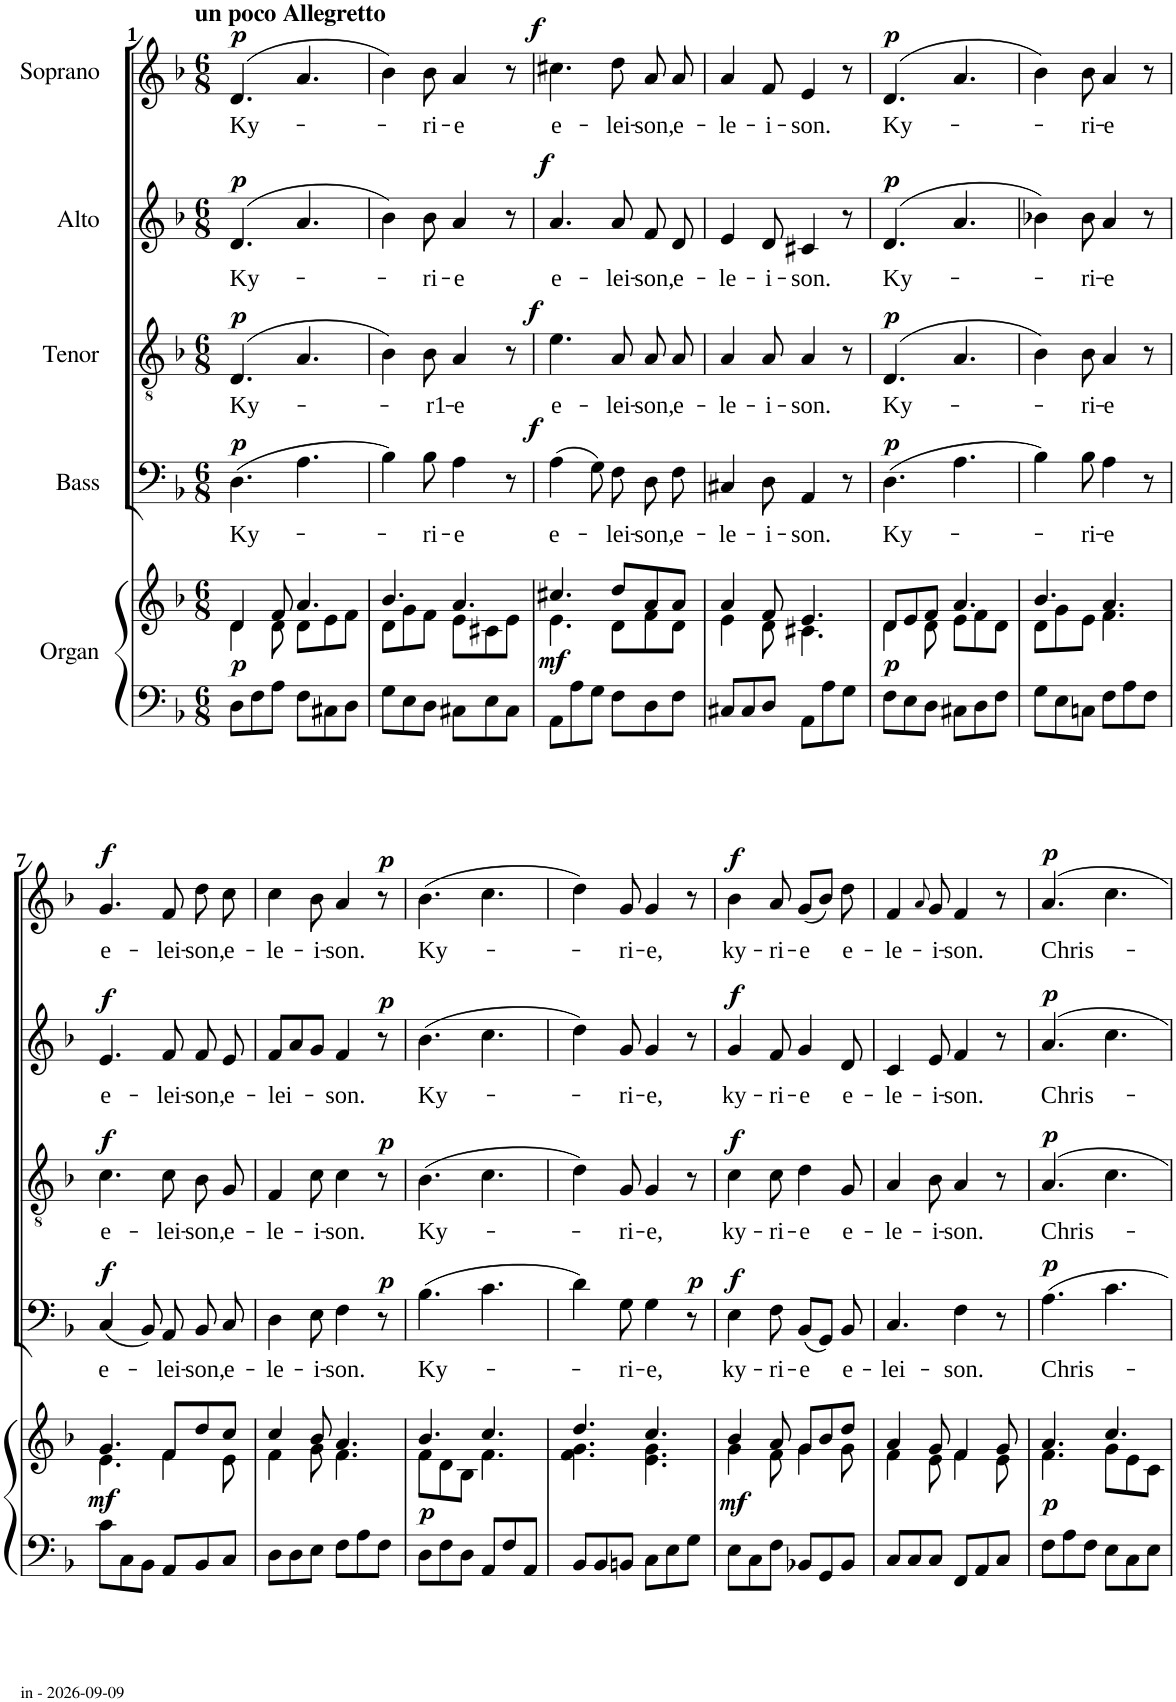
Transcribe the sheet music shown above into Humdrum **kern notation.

**kern	**kern	**dynam	**kern	**text	**dynam	**kern	**text	**dynam	**kern	**text	**dynam	**kern	**text	**dynam
*part5	*part5	*part5	*part4	*part4	*part4	*part3	*part3	*part3	*part2	*part2	*part2	*part1	*part1	*part1
*staff6	*staff5	*staff5/6	*staff4	*staff4	*staff4	*staff3	*staff3	*staff3	*staff2	*staff2	*staff2	*staff1	*staff1	*staff1
*I"Organ	*	*	*I"Bass	*	*	*I"Tenor	*	*	*I"Alto	*	*	*I"Soprano	*	*
*clefF4	*clefG2	*	*clefF4	*	*	*clefGv2	*	*	*clefG2	*	*	*clefG2	*	*
*k[b-]	*k[b-]	*	*k[b-]	*	*	*k[b-]	*	*	*k[b-]	*	*	*k[b-]	*	*
*M6/8	*M6/8	*	*M6/8	*	*	*M6/8	*	*	*M6/8	*	*	*M6/8	*	*
=1	=1	=1	=1	=1	=1	=1	=1	=1	=1	=1	=1	=1	=1	=1
*	*^	*	*	*	*	*	*	*	*	*	*	*	*	*
!	!	!	!	!	!	!	!	!	!	!	!	!	!LO:TX:a:B:t=un poco Allegretto	!	!
!	!	!	!LO:DY:a=2	!	!LO:LY:b	!LO:DY:a	!	!LO:LY:b	!LO:DY:a	!	!LO:LY:b	!LO:DY:a	!	!LO:LY:b	!LO:DY:a
8D\L	4d/	4d\	p	(4.D\	Ky-	p	(4.D/	Ky-	p	(4.d/	Ky-	p	(4.d/	Ky-	p
8F\	.	.	.	.	.	.	.	.	.	.	.	.	.	.	.
8A\J	8f/	8d\	.	.	.	.	.	.	.	.	.	.	.	.	.
8F\L	4.a/	8d\L	.	4.A\	.	.	4.A/	.	.	4.a/	.	.	4.a/	.	.
8C#X\	.	8e\	.	.	.	.	.	.	.	.	.	.	.	.	.
8D\J	.	8f\J	.	.	.	.	.	.	.	.	.	.	.	.	.
=2	=2	=2	=2	=2	=2	=2	=2	=2	=2	=2	=2	=2	=2	=2	=2
8G\L	4.b-/	8d\L	.	4B-\)	.	.	4B-\)	.	.	4b-\)	.	.	4b-\)	.	.
8E\	.	8g\	.	.	.	.	.	.	.	.	.	.	.	.	.
!	!	!	!	!	!LO:LY:b	!	!	!LO:LY:b	!	!	!LO:LY:b	!	!	!LO:LY:b	!
8D\J	.	8f\J	.	8B-\	-ri-	.	8B-\	-r1-	.	8b-\	-ri-	.	8b-\	-ri-	.
!	!	!	!	!	!LO:LY:b	!	!	!LO:LY:b	!	!	!LO:LY:b	!	!	!LO:LY:b	!
8C#X\L	4.a/	8e\L	.	4A\	-e	.	4A/	-e	.	4a/	-e	.	4a/	-e	.
8E\	.	8c#X\	.	.	.	.	.	.	.	.	.	.	.	.	.
8C#\J	.	8e\J	.	8r	.	.	8r	.	.	8r	.	.	8r	.	.
=3	=3	=3	=3	=3	=3	=3	=3	=3	=3	=3	=3	=3	=3	=3	=3
!	!	!	!LO:DY:b	!	!LO:LY:b	!LO:DY:a	!	!LO:LY:b	!LO:DY:a	!	!LO:LY:b	!LO:DY:a	!	!LO:LY:b	!LO:DY:a
8AA\L	4.cc#X/	4.e\	mf	(4A\	e-	f	4.e\	e-	f	4.a/	e-	f	4.cc#X\	e-	f
8A\	.	.	.	.	.	.	.	.	.	.	.	.	.	.	.
8G\J	.	.	.	8G\)	.	.	.	.	.	.	.	.	.	.	.
!	!	!	!	!	!LO:LY:b	!	!	!LO:LY:b	!	!	!LO:LY:b	!	!	!LO:LY:b	!
8F\L	8dd/L	8d\L	.	8F\	-lei-	.	8A/L	-lei-	.	8a/	-lei-	.	8dd\	-lei-	.
!	!	!	!	!	!LO:LY:b	!	!	!LO:LY:b	!	!	!LO:LY:b	!	!	!LO:LY:b	!
8D\	8a/	8f\	.	8D\	-son,	.	8A/	-son,	.	8f/	-son,	.	8a/	-son,	.
!	!	!	!	!	!LO:LY:b	!	!	!LO:LY:b	!	!	!LO:LY:b	!	!	!LO:LY:b	!
8F\J	8a/J	8d\J	.	8F\	e-	.	8A/J	e-	.	8d/	e-	.	8a/	e-	.
=4	=4	=4	=4	=4	=4	=4	=4	=4	=4	=4	=4	=4	=4	=4	=4
!	!	!	!	!	!LO:LY:b	!	!	!LO:LY:b	!	!	!LO:LY:b	!	!	!LO:LY:b	!
8C#X/L	4a/	4e\	.	4C#X/	-le-	.	4A/	-le-	.	4e/	-le-	.	4a/	-le-	.
8C#/	.	.	.	.	.	.	.	.	.	.	.	.	.	.	.
!	!	!	!	!	!LO:LY:b	!	!	!LO:LY:b	!	!	!LO:LY:b	!	!	!LO:LY:b	!
8D/J	8f/	8d\	.	8D\	-i-	.	8A/	-i-	.	8d/	-i-	.	8f/	-i-	.
!	!	!	!	!	!LO:LY:b	!	!	!LO:LY:b	!	!	!LO:LY:b	!	!	!LO:LY:b	!
8AA\L	4.e/	4.c#X\	.	4AA/	-son.	.	4A/	-son.	.	4c#X/	-son.	.	4e/	-son.	.
8A\	.	.	.	.	.	.	.	.	.	.	.	.	.	.	.
8G\J	.	.	.	8r	.	.	8r	.	.	8r	.	.	8r	.	.
=5	=5	=5	=5	=5	=5	=5	=5	=5	=5	=5	=5	=5	=5	=5	=5
!	!	!	!LO:DY:a=2	!	!LO:LY:b	!LO:DY:a	!	!LO:LY:b	!LO:DY:a	!	!LO:LY:b	!LO:DY:a	!	!LO:LY:b	!LO:DY:a
8F\L	8d/L	4d\	p	(4.D\	Ky-	p	(4.D/	Ky-	p	(4.d/	Ky-	p	(4.d/	Ky-	p
8E\	8e/	.	.	.	.	.	.	.	.	.	.	.	.	.	.
8D\J	8f/J	8d\	.	.	.	.	.	.	.	.	.	.	.	.	.
8C#X\L	4.a/	8e\L	.	4.A\	.	.	4.A/	.	.	4.a/	.	.	4.a/	.	.
8D\	.	8f\	.	.	.	.	.	.	.	.	.	.	.	.	.
8F\J	.	8d\J	.	.	.	.	.	.	.	.	.	.	.	.	.
=6	=6	=6	=6	=6	=6	=6	=6	=6	=6	=6	=6	=6	=6	=6	=6
8G\L	4.b-/	8d\L	.	4B-\)	.	.	4B-\)	.	.	4b-X\)	.	.	4b-\)	.	.
8E\	.	8g\	.	.	.	.	.	.	.	.	.	.	.	.	.
!	!	!	!	!	!LO:LY:b	!	!	!LO:LY:b	!	!	!LO:LY:b	!	!	!LO:LY:b	!
8Cn\J	.	8e\J	.	8B-\	-ri-	.	8B-\	-ri-	.	8b-\	-ri-	.	8b-\	-ri-	.
!	!	!	!	!	!LO:LY:b	!	!	!LO:LY:b	!	!	!LO:LY:b	!	!	!LO:LY:b	!
8F\L	4.a/	4.f\	.	4A\	-e	.	4A/	-e	.	4a/	-e	.	4a/	-e	.
8A\	.	.	.	.	.	.	.	.	.	.	.	.	.	.	.
8F\J	.	.	.	8r	.	.	8r	.	.	8r	.	.	8r	.	.
!!LO:LB:g=z
=7	=7	=7	=7	=7	=7	=7	=7	=7	=7	=7	=7	=7	=7	=7	=7
!	!	!	!LO:DY:b	!	!LO:LY:b	!LO:DY:a	!	!LO:LY:b	!LO:DY:a	!	!LO:LY:b	!LO:DY:a	!	!LO:LY:b	!LO:DY:a
8c\L	4.g/	4.e\	mf	(4C/	e-	f	4.c\	e-	f	4.e/	-e-	f	4.g/	e-	f
8C\	.	.	.	.	.	.	.	.	.	.	.	.	.	.	.
8BB-\J	.	.	.	8BB-/)	.	.	.	.	.	.	.	.	.	.	.
!	!	!	!	!	!LO:LY:b	!	!	!LO:LY:b	!	!	!LO:LY:b	!	!	!LO:LY:b	!
8AA/L	8f/L	4f\	.	8AA/	-lei-	.	8c/L	-lei-	.	8f/	-lei-	.	8f/	-lei-	.
!	!	!	!	!	!LO:LY:b	!	!	!LO:LY:b	!	!	!LO:LY:b	!	!	!LO:LY:b	!
8BB-/	8dd/	.	.	8BB-/	-son,	.	8B-/	-son,	.	8f/	-son,	.	8dd\	-son,	.
!	!	!	!	!	!LO:LY:b	!	!	!LO:LY:b	!	!	!LO:LY:b	!	!	!LO:LY:b	!
8C/J	8cc/J	8e\	.	8C/	e-	.	8G/J	e-	.	8e/	e-	.	8cc\	e-	.
=8	=8	=8	=8	=8	=8	=8	=8	=8	=8	=8	=8	=8	=8	=8	=8
!	!	!	!	!	!LO:LY:b	!	!	!LO:LY:b	!	!	!LO:LY:b	!	!	!LO:LY:b	!
8D\L	4cc/	4f\	.	4D\	-le-	.	4F/	-le-	.	8f/L	-lei-	.	4cc\	-le-	.
8D\	.	.	.	.	.	.	.	.	.	8a/	.	.	.	.	.
!	!	!	!	!	!LO:LY:b	!	!	!LO:LY:b	!	!	!	!	!	!LO:LY:b	!
8E\J	8b-/	8g\	.	8E\	-i-	.	8c\	-i-	.	8g/J	.	.	8b-\	-i-	.
!	!	!	!	!	!LO:LY:b	!	!	!LO:LY:b	!	!	!LO:LY:b	!	!	!LO:LY:b	!
8F\L	4.a/	4.f\	.	4F\	-son.	.	4c\	-son.	.	4f/	-son.	.	4a/	-son.	.
8A\	.	.	.	.	.	.	.	.	.	.	.	.	.	.	.
!	!	!	!	!	!	!LO:DY:a	!	!	!LO:DY:a	!	!	!LO:DY:a	!	!	!LO:DY:a
8F\J	.	.	.	8r	.	p	8r	.	p	8r	.	p	8r	.	p
=9	=9	=9	=9	=9	=9	=9	=9	=9	=9	=9	=9	=9	=9	=9	=9
!	!	!	!LO:DY:a=2	!	!LO:LY:b	!	!	!LO:LY:b	!	!	!LO:LY:b	!	!	!LO:LY:b	!
8D\L	4.b-/	8f\L	p	(4.B-\	Ky-	.	(4.B-\	Ky-	.	(4.b-\	Ky-	.	(4.b-\	Ky-	.
8F\	.	8d\	.	.	.	.	.	.	.	.	.	.	.	.	.
8D\J	.	8B-\J	.	.	.	.	.	.	.	.	.	.	.	.	.
8AA/L	4.cc/	4.f\	.	4.c\	.	.	4.c\	.	.	4.cc\	.	.	4.cc\	.	.
8F/	.	.	.	.	.	.	.	.	.	.	.	.	.	.	.
8AA/J	.	.	.	.	.	.	.	.	.	.	.	.	.	.	.
=10	=10	=10	=10	=10	=10	=10	=10	=10	=10	=10	=10	=10	=10	=10	=10
8BB-/L	4.dd/	4.f\ 4.g\	.	4d\)	.	.	4d\)	.	.	4dd\)	.	.	4dd\)	.	.
8BB-/	.	.	.	.	.	.	.	.	.	.	.	.	.	.	.
!	!	!	!	!	!LO:LY:b	!	!	!LO:LY:b	!	!	!LO:LY:b	!	!	!LO:LY:b	!
8BBn/J	.	.	.	8G\	-ri-	.	8G/	-ri-	.	8g/	-ri-	.	8g/	-ri-	.
!	!	!	!	!	!LO:LY:b	!	!	!LO:LY:b	!	!	!LO:LY:b	!	!	!LO:LY:b	!
8C\L	4.cc/	4.e\ 4.g\	.	4G\	-e,	.	4G/	-e,	.	4g/	-e,	.	4g/	-e,	.
8E\	.	.	.	.	.	.	.	.	.	.	.	.	.	.	.
!	!	!	!	!	!	!LO:DY:a	!	!	!	!	!	!	!	!	!
8G\J	.	.	.	8r	.	p	8r	.	.	8r	.	.	8r	.	.
=11	=11	=11	=11	=11	=11	=11	=11	=11	=11	=11	=11	=11	=11	=11	=11
!	!	!	!LO:DY:b	!	!LO:LY:b	!LO:DY:a	!	!LO:LY:b	!LO:DY:a	!	!LO:LY:b	!LO:DY:a	!	!LO:LY:b	!LO:DY:a
8E\L	4b-/	4g\	mf	4E\	ky-	f	4c\	ky-	f	4g/	ky-	f	4b-\	ky-	f
8C\	.	.	.	.	.	.	.	.	.	.	.	.	.	.	.
!	!	!	!	!	!LO:LY:b	!	!	!LO:LY:b	!	!	!LO:LY:b	!	!	!LO:LY:b	!
8F\J	8a/	8f\	.	8F\	-ri-	.	8c\	-ri-	.	8f/	-ri-	.	8a/	-ri-	.
!	!	!	!	!	!LO:LY:b	!	!	!LO:LY:b	!	!	!LO:LY:b	!	!	!LO:LY:b	!
8BB-X/L	8g/L	4g\	.	(8BB-/L	-e	.	4d\	-e	.	4g/	-e	.	(8g/L	-e	.
8GG/	8b-/	.	.	8GG/J)	.	.	.	.	.	.	.	.	8b-/J)	.	.
!	!	!	!	!	!LO:LY:b	!	!	!LO:LY:b	!	!	!LO:LY:b	!	!	!LO:LY:b	!
8BB-/J	8dd/J	8g\	.	8BB-/	e-	.	8G/	e-	.	8d/	e-	.	8dd\	e-	.
=12	=12	=12	=12	=12	=12	=12	=12	=12	=12	=12	=12	=12	=12	=12	=12
!	!	!	!	!	!LO:LY:b	!	!	!LO:LY:b	!	!	!LO:LY:b	!	!	!LO:LY:b	!
8C/L	4a/	4f\	.	4.C/	-lei-	.	4A/	-le-	.	4c/	-le-	.	4f/	-le-	.
8C/	.	.	.	.	.	.	.	.	.	.	.	.	.	.	.
.	.	.	.	.	.	.	.	.	.	.	.	.	8qa/	.	.
!	!	!	!	!	!	!	!	!LO:LY:b	!	!	!LO:LY:b	!	!	!LO:LY:b	!
8C/J	8g/	8e\	.	.	.	.	8B-\	-i-	.	8e/	-i-	.	8g/	-i-	.
!	!	!	!	!	!LO:LY:b	!	!	!LO:LY:b	!	!	!LO:LY:b	!	!	!LO:LY:b	!
8FF/L	4f/	4f\	.	4F\	-son.	.	4A/	-son.	.	4f/	-son.	.	4f/	-son.	.
8AA/	.	.	.	.	.	.	.	.	.	.	.	.	.	.	.
8C/J	8g/	8e\	.	8r	.	.	8r	.	.	8r	.	.	8r	.	.
=13	=13	=13	=13	=13	=13	=13	=13	=13	=13	=13	=13	=13	=13	=13	=13
!	!	!	!LO:DY:b	!	!LO:LY:b	!LO:DY:a	!	!LO:LY:b	!LO:DY:a	!	!LO:LY:b	!LO:DY:a	!	!LO:LY:b	!LO:DY:a
8F\L	4.a/	4.f\	p	4.A\	Chris-	p	4.A/	Chris-	p	4.a/	Chris-	p	4.a/	Chris-	p
8A\	.	.	.	.	.	.	.	.	.	.	.	.	.	.	.
8F\J	.	.	.	.	.	.	.	.	.	.	.	.	.	.	.
8E\L	4.cc/	8g\L	.	4.c\	.	.	4.c\	.	.	4.cc\	.	.	4.cc\	.	.
8C\	.	8e\	.	.	.	.	.	.	.	.	.	.	.	.	.
8E\J	.	8c\J	.	.	.	.	.	.	.	.	.	.	.	.	.
*	*v	*v	*	*	*	*	*	*	*	*	*	*	*	*	*
=	=	=	=	=	=	=	=	=	=	=	=	=	=	=
*-	*-	*-	*-	*-	*-	*-	*-	*-	*-	*-	*-	*-	*-	*-
